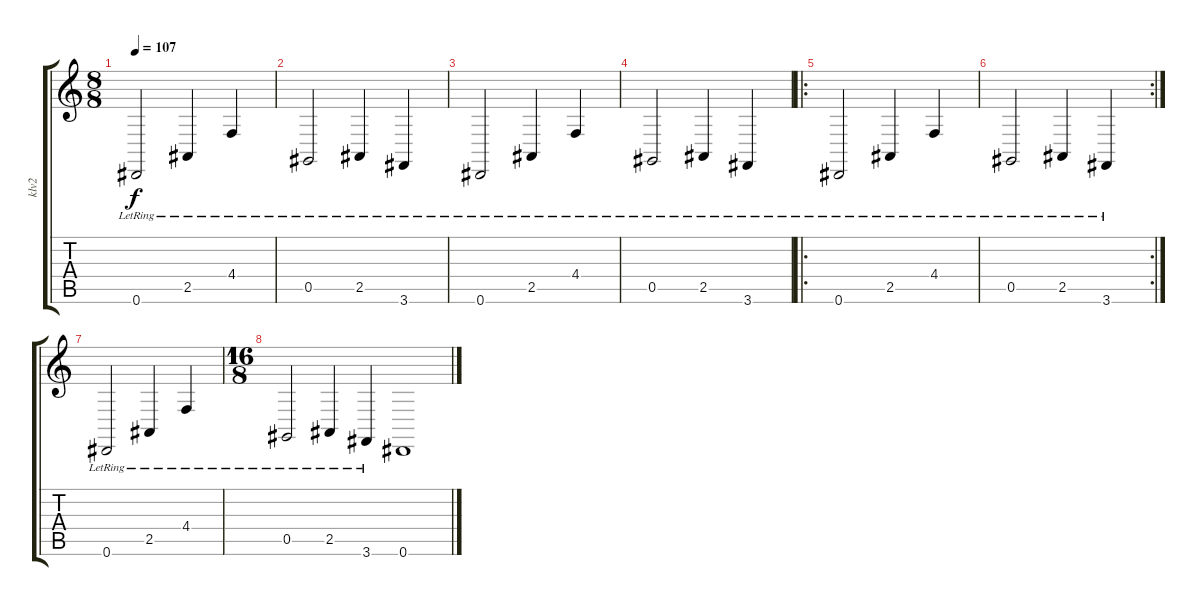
\track ("klv2" "klv2") {instrument drawbarorgan}
\staff {score tabs}
\tuning (Eb4 Bb3 Gb3 Db3 Ab2 Eb2) {hide}
\ts (8 8)
\tempo 107
\clef g2
\ks c
0.6{lr}.2{dy f} 2.5{lr}.4 4.4{lr}.4 |
0.5{lr}.2 2.5{lr}.4 3.6{lr}.4 |
0.6{lr}.2 2.5{lr}.4 4.4{lr}.4 |
0.5{lr}.2 2.5{lr}.4 3.6{lr}.4 |
\ro
0.6{lr}.2 2.5{lr}.4 4.4{lr}.4 |
\rc 2
0.5{lr}.2 2.5{lr}.4 3.6{lr}.4 |
0.6{lr}.2 2.5{lr}.4 4.4{lr}.4 |
\ts (16 8)
0.5{lr}.2 2.5{lr}.4 3.6{lr}.4 0.6.1
